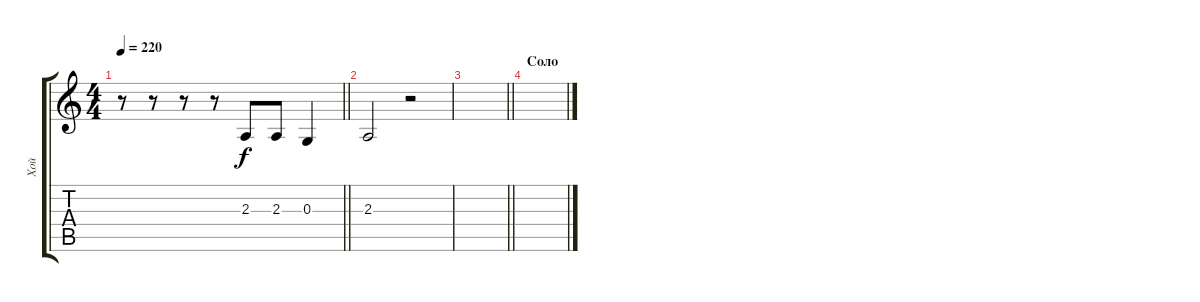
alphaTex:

\track ("Хой" "Хой") {instrument viola}
\staff {score tabs}
\tuning (E4 B3 G3 D3 A2 E2) {hide}
\ts (4 4)
\tempo 220
\clef g2
\barLineRight lightlight
\ks c
r.8{dy f} r.8 r.8 r.8 2.3.8 2.3.8 0.3.4 |
2.3.2 r.2 |
\barLineRight lightlight
|
\section ("" "Соло")
